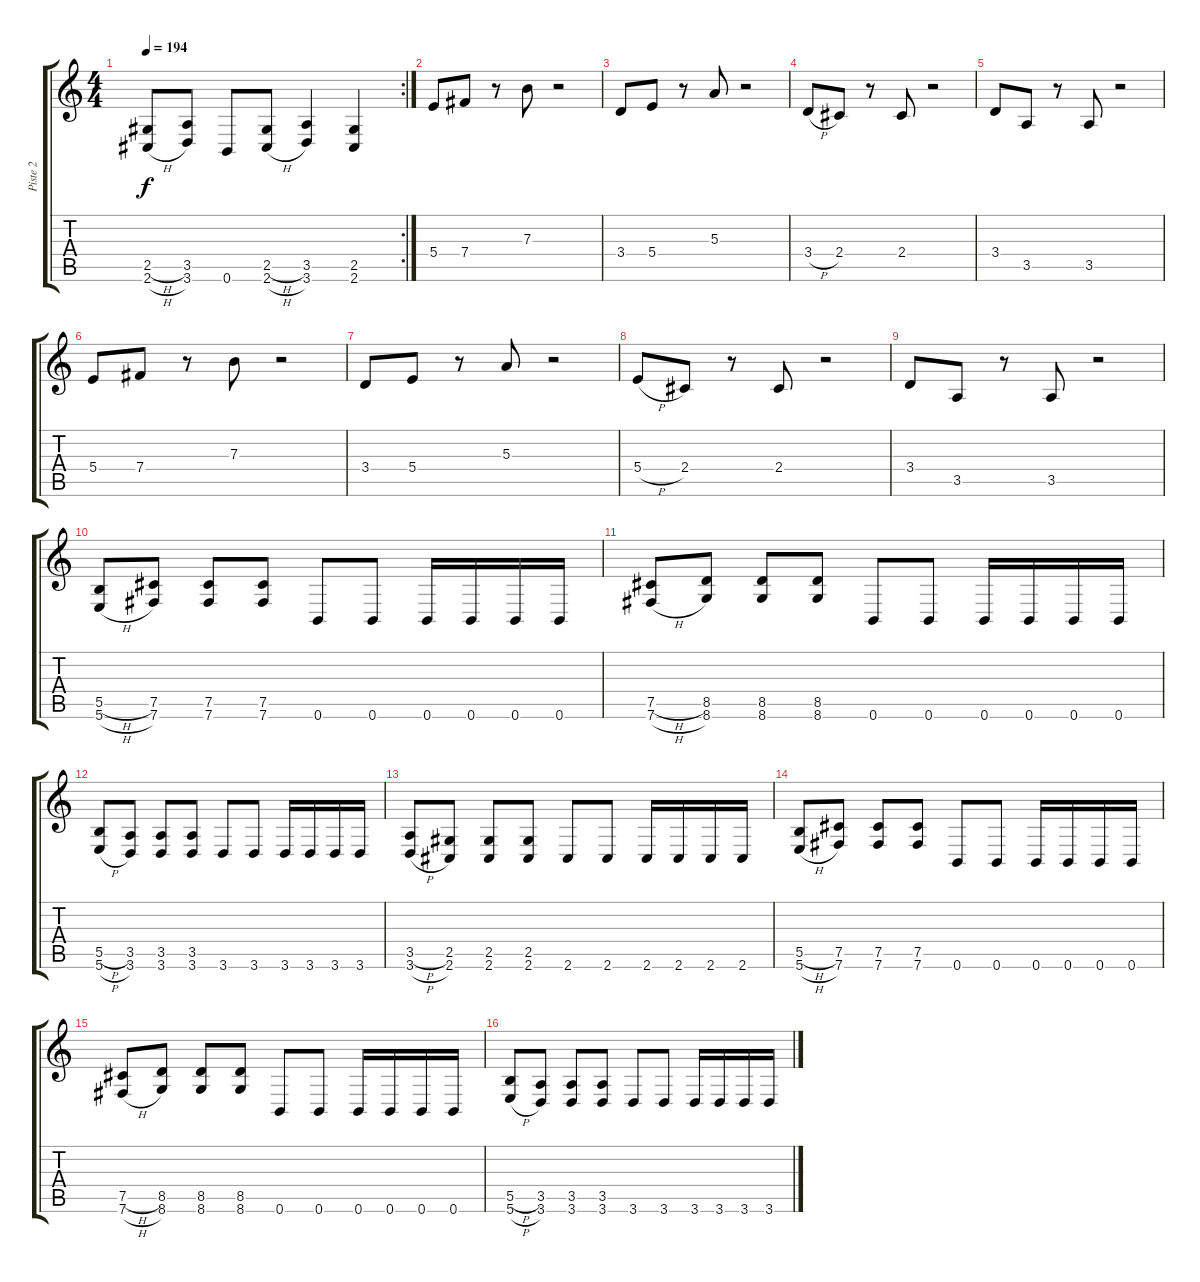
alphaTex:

\track ("Piste 2" "Piste 2") {instrument distortionguitar}
\staff {score tabs}
\tuning (Db4 Ab3 E3 B2 Gb2 B1) {hide}
\rc 2
\ts (4 4)
\tempo 194
\clef g2
\ks c
(2.5{h} 2.6{h}).8{dy f} (3.5 3.6).8 0.6.8 (2.5{h} 2.6{h}).8 (3.5 3.6).4 (2.5 2.6).4 |
5.4.8 7.4.8 r.8 7.3.8 r.2 |
3.4.8 5.4.8 r.8 5.3.8 r.2 |
3.4{h}.8 2.4.8 r.8 2.4.8 r.2 |
3.4.8 3.5.8 r.8 3.5.8 r.2 |
5.4.8 7.4.8 r.8 7.3.8 r.2 |
3.4.8 5.4.8 r.8 5.3.8 r.2 |
5.4{h}.8 2.4.8 r.8 2.4.8 r.2 |
3.4.8 3.5.8 r.8 3.5.8 r.2 |
(5.5{h} 5.6{h}).8 (7.5 7.6).8 (7.5 7.6).8 (7.5 7.6).8 0.6.8 0.6.8 0.6.16 0.6.16 0.6.16 0.6.16 |
(7.5{h} 7.6{h}).8 (8.5 8.6).8 (8.5 8.6).8 (8.5 8.6).8 0.6.8 0.6.8 0.6.16 0.6.16 0.6.16 0.6.16 |
(5.5{h} 5.6{h}).8 (3.5 3.6).8 (3.5 3.6).8 (3.5 3.6).8 3.6.8 3.6.8 3.6.16 3.6.16 3.6.16 3.6.16 |
(3.5{h} 3.6{h}).8 (2.5 2.6).8 (2.5 2.6).8 (2.5 2.6).8 2.6.8 2.6.8 2.6.16 2.6.16 2.6.16 2.6.16 |
(5.5{h} 5.6{h}).8 (7.5 7.6).8 (7.5 7.6).8 (7.5 7.6).8 0.6.8 0.6.8 0.6.16 0.6.16 0.6.16 0.6.16 |
(7.5{h} 7.6{h}).8 (8.5 8.6).8 (8.5 8.6).8 (8.5 8.6).8 0.6.8 0.6.8 0.6.16 0.6.16 0.6.16 0.6.16 |
(5.5{h} 5.6{h}).8 (3.5 3.6).8 (3.5 3.6).8 (3.5 3.6).8 3.6.8 3.6.8 3.6.16 3.6.16 3.6.16 3.6.16
